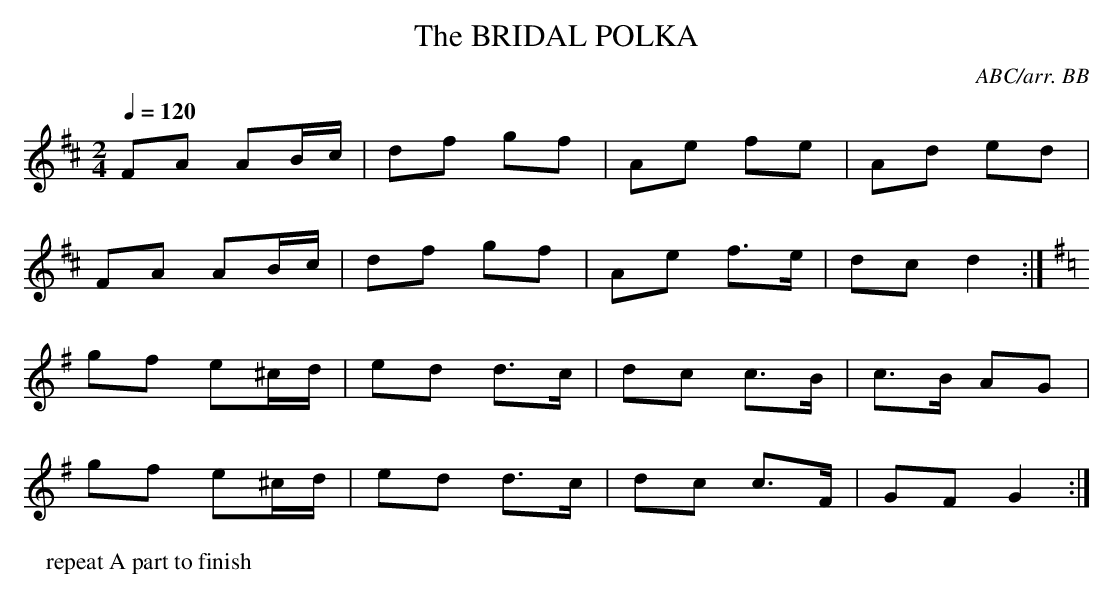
X:1
T:BRIDAL POLKA, The
C:ABC/arr. BB
M:2/4
L:1/8
Q:1/4=120
K:D
FA AB/c/|df gf|Ae fe|Ad ed|
FA AB/c/|df gf|Ae f>e|dcd2:|
K:G
gf e^c/d/|ed d>c|dc c>B|c>B AG|
gf e^c/d/|ed d>c|dc c>F|GF G2:|
P:repeat A part to finish
